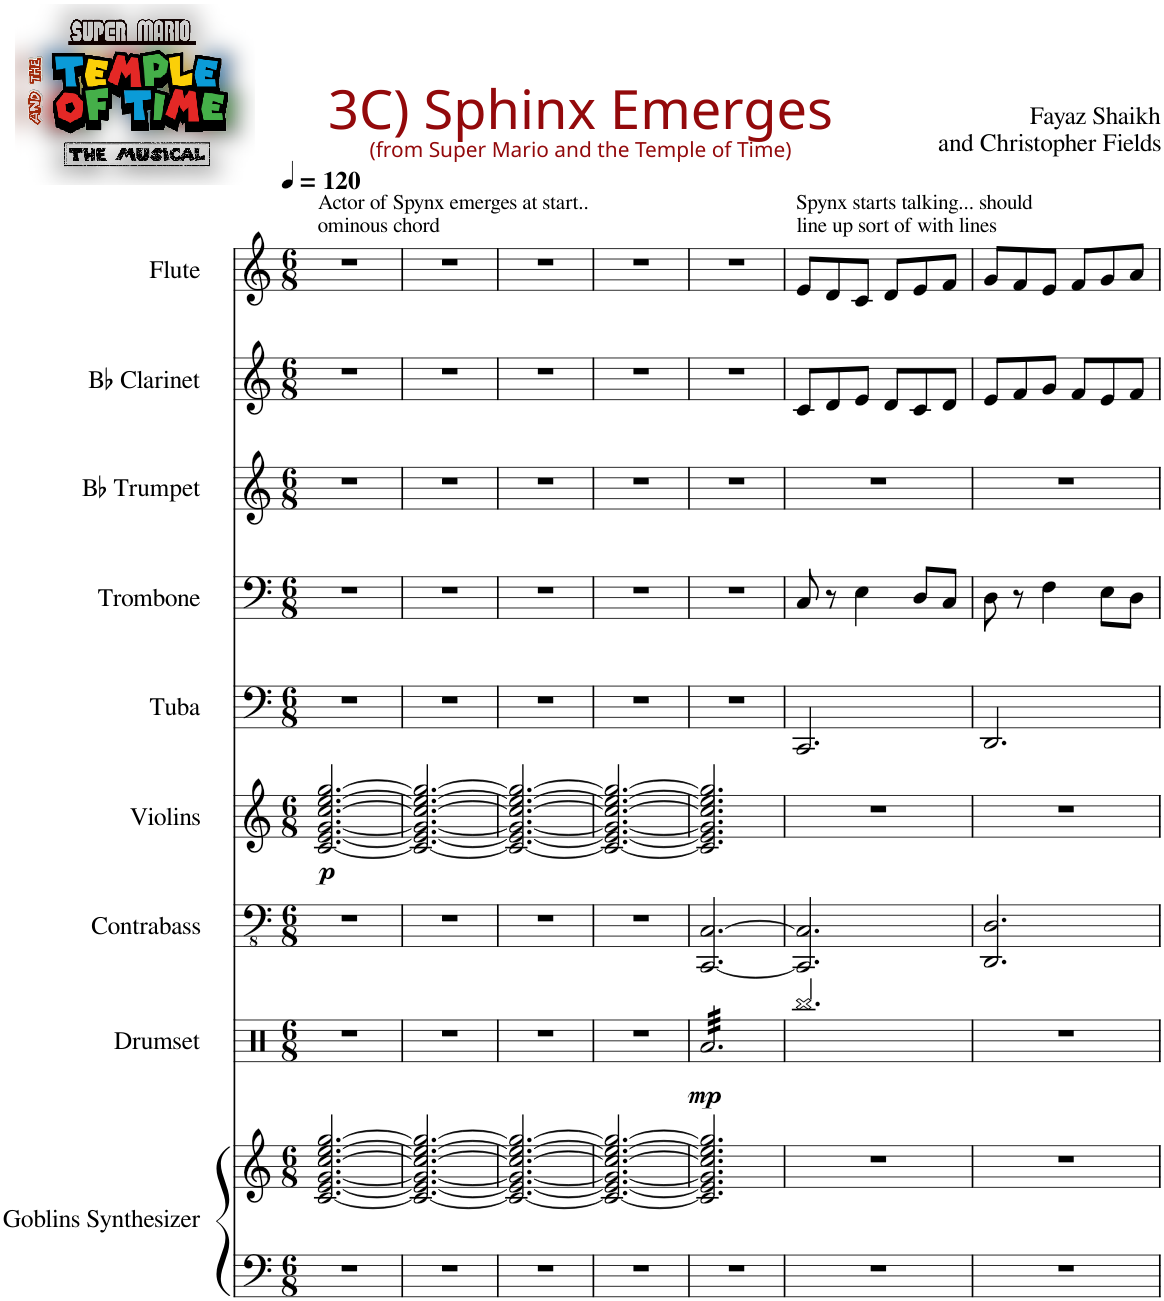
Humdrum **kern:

**kern	**kern	**kern	**dynam	**kern	**kern	**dynam	**kern	**kern	**kern	**kern	**kern
*part9	*part9	*part8	*part8	*part7	*part6	*part6	*part5	*part4	*part3	*part2	*part1
*staff10	*staff9	*staff8	*staff8	*staff7	*staff6	*staff6	*staff5	*staff4	*staff3	*staff2	*staff1
*I"Goblins Synthesizer	*	*I"Drumset	*	*I"Contrabass	*I"Violins	*	*I"Tuba	*I"Trombone	*I"Bb Trumpet	*I"Bb Clarinet	*I"Flute
*I'Synth.	*	*I'D. Set	*	*I'Cb.	*I'Vlns.	*	*I'Tba.	*I'Tbn.	*I'Bb Tpt.	*I'Bb Cl.	*I'Fl.
*clefF4	*clefG2	*clefX	*	*clefFv4	*clefG2	*	*clefF4	*clefF4	*clefG2	*clefG2	*clefG2
*	*	*	*	*ITrd7c12	*	*	*	*	*ITrd1c2	*ITrd1c2	*
*k[]	*k[]	*k[]	*	*k[]	*k[]	*	*k[]	*k[]	*k[]	*k[]	*k[]
*M6/8	*M6/8	*M6/8	*	*M6/8	*M6/8	*	*M6/8	*M6/8	*M6/8	*M6/8	*M6/8
*MM120	*MM120	*MM120	*	*MM120	*MM120	*	*MM120	*MM120	*MM120	*MM120	*MM120
=1	=1	=1	=1	=1	=1	=1	=1	=1	=1	=1	=1
!	!	!	!	!	!	!	!	!	!	!	!LO:TX:a:t=Actor of Spynx emerges at start..
!	!	!	!	!	!	!	!	!	!	!	!LO:TX:a:t=ominous chord
!	!	!	!	!	!	!LO:DY:b	!	!	!	!	!
2.r	[2.c/ [2.e/ [2.g/ [2.cc/ [2.ee/ [2.gg/	2.r	.	2.r	[2.c/ [2.e/ [2.g/ [2.cc/ [2.ee/ [2.gg/	p	2.r	2.r	2.r	2.r	2.r
=2	=2	=2	=2	=2	=2	=2	=2	=2	=2	=2	=2
2.r	2.c/_ 2.e/_ 2.g/_ 2.cc/_ 2.ee/_ 2.gg/_	2.r	.	2.r	2.c/_ 2.e/_ 2.g/_ 2.cc/_ 2.ee/_ 2.gg/_	.	2.r	2.r	2.r	2.r	2.r
=3	=3	=3	=3	=3	=3	=3	=3	=3	=3	=3	=3
2.r	2.c/_ 2.e/_ 2.g/_ 2.cc/_ 2.ee/_ 2.gg/_	2.r	.	2.r	2.c/_ 2.e/_ 2.g/_ 2.cc/_ 2.ee/_ 2.gg/_	.	2.r	2.r	2.r	2.r	2.r
=4	=4	=4	=4	=4	=4	=4	=4	=4	=4	=4	=4
2.r	2.c/_ 2.e/_ 2.g/_ 2.cc/_ 2.ee/_ 2.gg/_	2.r	.	2.r	2.c/_ 2.e/_ 2.g/_ 2.cc/_ 2.ee/_ 2.gg/_	.	2.r	2.r	2.r	2.r	2.r
=5	=5	=5	=5	=5	=5	=5	=5	=5	=5	=5	=5
!	!	!	!LO:DY:b	!	!	!	!	!	!	!	!
*	*	*tremolo	*	*	*	*	*	*	*	*	*
2.r	2.c/] 2.e/] 2.g/] 2.cc/] 2.ee/] 2.gg/]	32Ra/LLL	mp	[2.CCC/ [2.CC/	2.c/] 2.e/] 2.g/] 2.cc/] 2.ee/] 2.gg/]	.	2.r	2.r	2.r	2.r	2.r
.	.	32Ra/	.	.	.	.	.	.	.	.	.
.	.	32Ra/	.	.	.	.	.	.	.	.	.
.	.	32Ra/	.	.	.	.	.	.	.	.	.
.	.	32Ra/	.	.	.	.	.	.	.	.	.
.	.	32Ra/	.	.	.	.	.	.	.	.	.
.	.	32Ra/	.	.	.	.	.	.	.	.	.
.	.	32Ra/	.	.	.	.	.	.	.	.	.
.	.	32Ra/	.	.	.	.	.	.	.	.	.
.	.	32Ra/	.	.	.	.	.	.	.	.	.
.	.	32Ra/	.	.	.	.	.	.	.	.	.
.	.	32Ra/	.	.	.	.	.	.	.	.	.
.	.	32Ra/	.	.	.	.	.	.	.	.	.
.	.	32Ra/	.	.	.	.	.	.	.	.	.
.	.	32Ra/	.	.	.	.	.	.	.	.	.
.	.	32Ra/	.	.	.	.	.	.	.	.	.
.	.	32Ra/	.	.	.	.	.	.	.	.	.
.	.	32Ra/	.	.	.	.	.	.	.	.	.
.	.	32Ra/	.	.	.	.	.	.	.	.	.
.	.	32Ra/	.	.	.	.	.	.	.	.	.
.	.	32Ra/	.	.	.	.	.	.	.	.	.
.	.	32Ra/	.	.	.	.	.	.	.	.	.
.	.	32Ra/	.	.	.	.	.	.	.	.	.
.	.	32Ra/JJJ	.	.	.	.	.	.	.	.	.
*	*	*Xtremolo	*	*	*	*	*	*	*	*	*
=6	=6	=6	=6	=6	=6	=6	=6	=6	=6	=6	=6
!	!	!	!	!	!	!	!	!	!	!	!LO:TX:a:t=Spynx starts talking... should
!	!	!	!	!	!	!	!	!	!	!	!LO:TX:a:t=line up sort of with lines
2.r	2.r	2.Rbb/	.	2.CCC/] 2.CC/]	2.r	.	2.CC/	8C/	2.r	8c/L	8e/L
.	.	.	.	.	.	.	.	8r	.	8d/	8d/
.	.	.	.	.	.	.	.	4E\	.	8e/J	8c/J
.	.	.	.	.	.	.	.	.	.	8d/L	8d/L
.	.	.	.	.	.	.	.	8D/L	.	8c/	8e/
.	.	.	.	.	.	.	.	8C/J	.	8d/J	8f/J
=7	=7	=7	=7	=7	=7	=7	=7	=7	=7	=7	=7
2.r	2.r	2.r	.	2.DDD/ 2.DD/	2.r	.	2.DD/	8D\	2.r	8e/L	8g/L
.	.	.	.	.	.	.	.	8r	.	8f/	8f/
.	.	.	.	.	.	.	.	4F\	.	8g/J	8e/J
.	.	.	.	.	.	.	.	.	.	8f/L	8f/L
.	.	.	.	.	.	.	.	8E\L	.	8e/	8g/
.	.	.	.	.	.	.	.	8D\J	.	8f/J	8a/J
=	=	=	=	=	=	=	=	=	=	=	=
*-	*-	*-	*-	*-	*-	*-	*-	*-	*-	*-	*-
